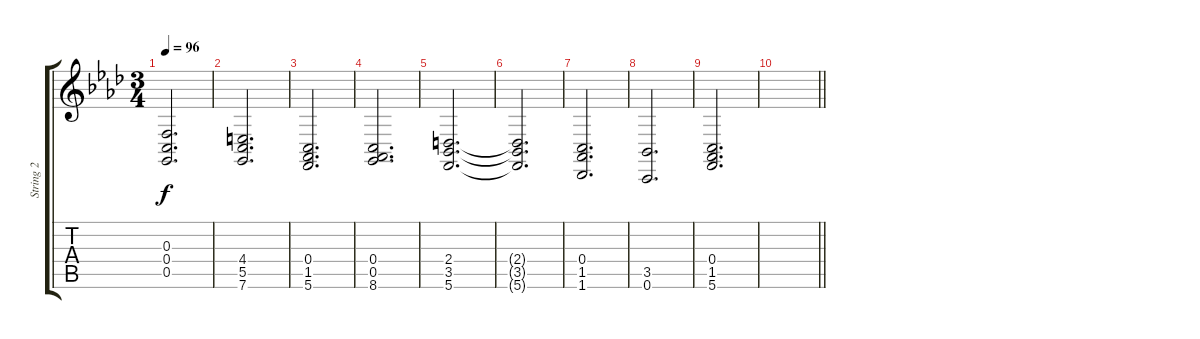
\track ("String 2" "String 2") {instrument stringensemble1}
\staff {score tabs}
\tuning (D4 A3 F3 C3 G2 C2) {hide}
\ts (3 4)
\tempo 96
\clef g2
\ks fminor
(0.3 0.4 0.5).2{d dy f} |
(4.4 5.5 7.6).2{d} |
(0.4 1.5 5.6).2{d} |
(0.4 0.5 8.6).2{d} |
(2.4 3.5 5.6).2{d} |
(2.4{t} 3.5{t} 5.6{t}).2{d} |
(0.4 1.5 1.6).2{d} |
(3.5 0.6).2{d} |
(0.4 1.5 5.6).2{d} |
\barLineRight lightlight
